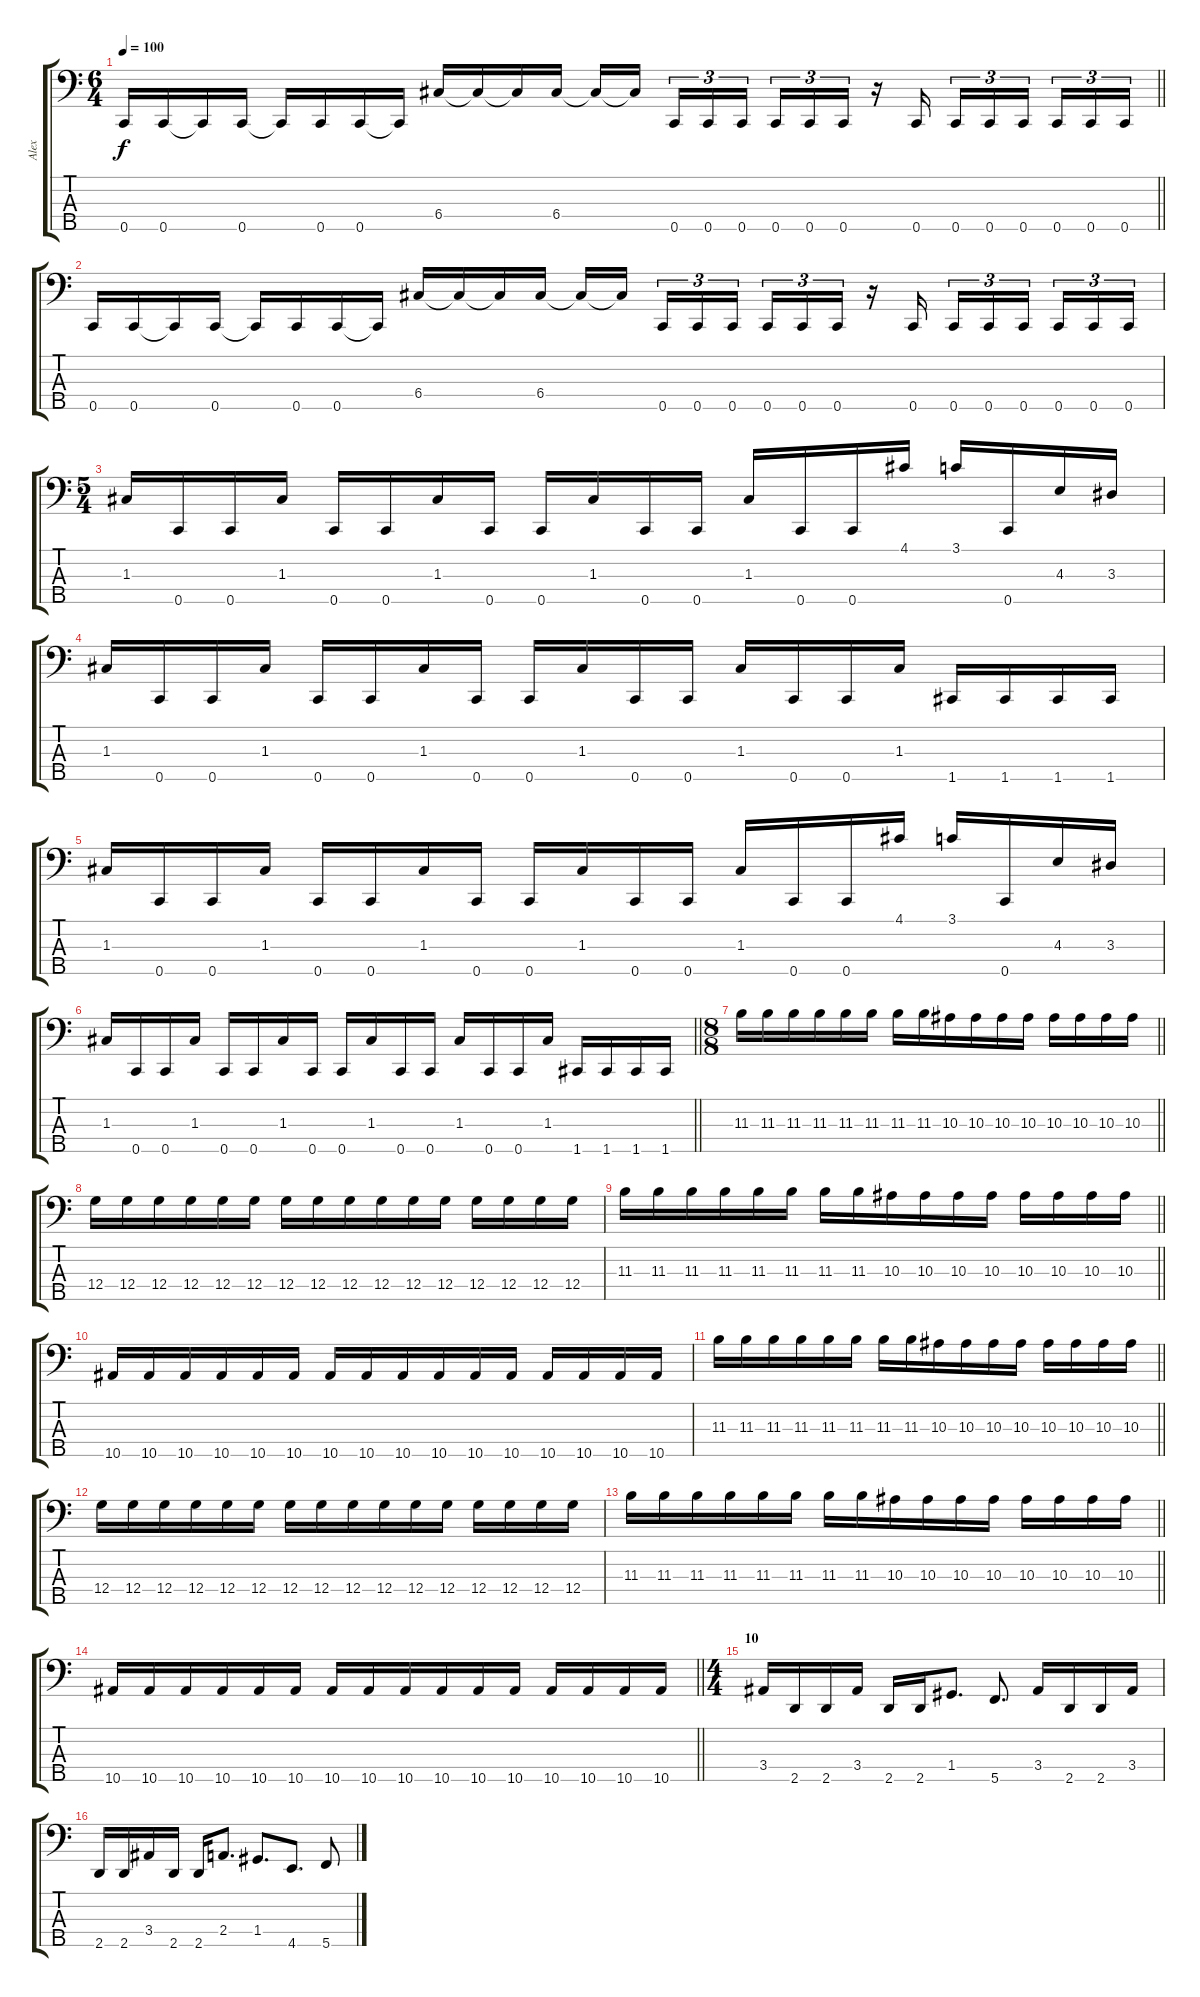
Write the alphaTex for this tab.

\track ("Alex" "Alex") {instrument slapbass1}
\staff {score tabs}
\tuning (A2 F2 C2 G1 C1) {hide}
\ts (6 4)
\tempo 100
\clef f4
\barLineRight lightlight
\ks c
0.5.16{dy f} 0.5.16 0.5{t}.16 0.5.16 0.5{t}.16 0.5.16 0.5.16 0.5{t}.16 6.4.16 6.4{t}.16 6.4{t}.16 6.4.16 6.4{t}.16 6.4{t}.16{beam splitsecondary} 0.5.16{tu (3 2)} 0.5.16{tu (3 2)} 0.5.16{tu (3 2) beam splitsecondary} 0.5.16{tu (3 2)} 0.5.16{tu (3 2)} 0.5.16{tu (3 2)} r.16 0.5.16{beam splitsecondary} 0.5.16{tu (3 2)} 0.5.16{tu (3 2)} 0.5.16{tu (3 2) beam splitsecondary} 0.5.16{tu (3 2)} 0.5.16{tu (3 2)} 0.5.16{tu (3 2)} |
0.5.16 0.5.16 0.5{t}.16 0.5.16 0.5{t}.16 0.5.16 0.5.16 0.5{t}.16 6.4.16 6.4{t}.16 6.4{t}.16 6.4.16 6.4{t}.16 6.4{t}.16{beam splitsecondary} 0.5.16{tu (3 2)} 0.5.16{tu (3 2)} 0.5.16{tu (3 2) beam splitsecondary} 0.5.16{tu (3 2)} 0.5.16{tu (3 2)} 0.5.16{tu (3 2)} r.16 0.5.16{beam splitsecondary} 0.5.16{tu (3 2)} 0.5.16{tu (3 2)} 0.5.16{tu (3 2) beam splitsecondary} 0.5.16{tu (3 2)} 0.5.16{tu (3 2)} 0.5.16{tu (3 2)} |
\ts (5 4)
1.3.16 0.5.16 0.5.16 1.3.16 0.5.16 0.5.16 1.3.16 0.5.16 0.5.16 1.3.16 0.5.16 0.5.16 1.3.16 0.5.16 0.5.16 4.1.16 3.1.16 0.5.16 4.3.16 3.3.16 |
1.3.16 0.5.16 0.5.16 1.3.16 0.5.16 0.5.16 1.3.16 0.5.16 0.5.16 1.3.16 0.5.16 0.5.16 1.3.16 0.5.16 0.5.16 1.3.16 1.5.16 1.5.16 1.5.16 1.5.16 |
1.3.16 0.5.16 0.5.16 1.3.16 0.5.16 0.5.16 1.3.16 0.5.16 0.5.16 1.3.16 0.5.16 0.5.16 1.3.16 0.5.16 0.5.16 4.1.16 3.1.16 0.5.16 4.3.16 3.3.16 |
\barLineRight lightlight
1.3.16 0.5.16 0.5.16 1.3.16 0.5.16 0.5.16 1.3.16 0.5.16 0.5.16 1.3.16 0.5.16 0.5.16 1.3.16 0.5.16 0.5.16 1.3.16 1.5.16 1.5.16 1.5.16 1.5.16 |
\ts (8 8)
\barLineRight lightlight
11.3.16 11.3.16 11.3.16 11.3.16 11.3.16 11.3.16 11.3.16 11.3.16 10.3.16 10.3.16 10.3.16 10.3.16 10.3.16 10.3.16 10.3.16 10.3.16 |
12.4.16 12.4.16 12.4.16 12.4.16 12.4.16 12.4.16 12.4.16 12.4.16 12.4.16 12.4.16 12.4.16 12.4.16 12.4.16 12.4.16 12.4.16 12.4.16 |
\barLineRight lightlight
11.3.16 11.3.16 11.3.16 11.3.16 11.3.16 11.3.16 11.3.16 11.3.16 10.3.16 10.3.16 10.3.16 10.3.16 10.3.16 10.3.16 10.3.16 10.3.16 |
10.5.16 10.5.16 10.5.16 10.5.16 10.5.16 10.5.16 10.5.16 10.5.16 10.5.16 10.5.16 10.5.16 10.5.16 10.5.16 10.5.16 10.5.16 10.5.16 |
\barLineRight lightlight
11.3.16 11.3.16 11.3.16 11.3.16 11.3.16 11.3.16 11.3.16 11.3.16 10.3.16 10.3.16 10.3.16 10.3.16 10.3.16 10.3.16 10.3.16 10.3.16 |
12.4.16 12.4.16 12.4.16 12.4.16 12.4.16 12.4.16 12.4.16 12.4.16 12.4.16 12.4.16 12.4.16 12.4.16 12.4.16 12.4.16 12.4.16 12.4.16 |
\barLineRight lightlight
11.3.16 11.3.16 11.3.16 11.3.16 11.3.16 11.3.16 11.3.16 11.3.16 10.3.16 10.3.16 10.3.16 10.3.16 10.3.16 10.3.16 10.3.16 10.3.16 |
\barLineRight lightlight
10.5.16 10.5.16 10.5.16 10.5.16 10.5.16 10.5.16 10.5.16 10.5.16 10.5.16 10.5.16 10.5.16 10.5.16 10.5.16 10.5.16 10.5.16 10.5.16 |
\ts (4 4)
\section ("" "10")
3.4.16 2.5.16 2.5.16 3.4.16 2.5.16 2.5.16 1.4.8{d} 5.5.8{d} 3.4.16 2.5.16 2.5.16 3.4.16 |
2.5.16 2.5.16 3.4.16 2.5.16 2.5.16 2.4.8{d} 1.4.8{d} 4.5.8{d} 5.5.8
